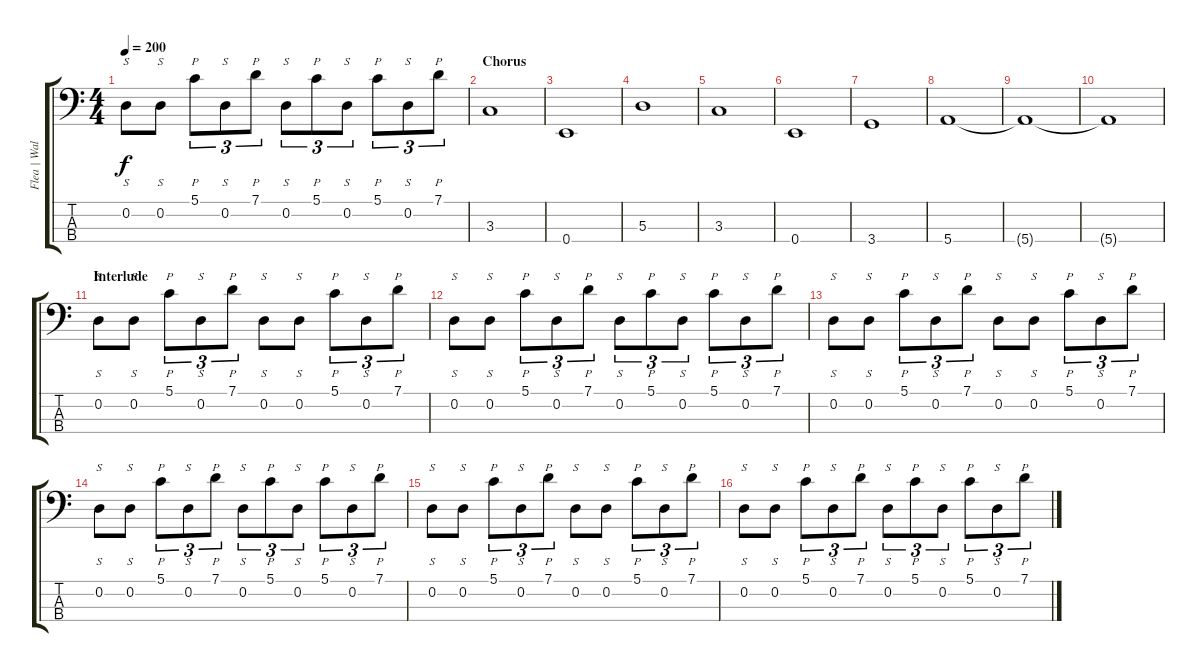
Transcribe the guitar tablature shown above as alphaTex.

\track ("Flea | Wal Mk II | Bass" "Flea | Wal") {instrument slapbass2}
\staff {score tabs}
\tuning (G2 D2 A1 E1) {hide}
\ts (4 4)
\tempo 200
\clef f4
\ks c
0.2.8{s dy f} 0.2.8{s} 5.1.8{p tu (3 2)} 0.2.8{s tu (3 2)} 7.1.8{p tu (3 2)} 0.2.8{s tu (3 2)} 5.1.8{p tu (3 2)} 0.2.8{s tu (3 2)} 5.1.8{p tu (3 2)} 0.2.8{s tu (3 2)} 7.1.8{p tu (3 2)} |
\section ("" "Chorus")
3.3.1 |
0.4.1 |
5.3.1 |
3.3.1 |
0.4.1 |
3.4.1 |
5.4.1 |
5.4{t}.1 |
5.4{t}.1 |
\section ("" "Interlude")
0.2.8{s} 0.2.8{s} 5.1.8{p tu (3 2)} 0.2.8{s tu (3 2)} 7.1.8{p tu (3 2)} 0.2.8{s} 0.2.8{s} 5.1.8{p tu (3 2)} 0.2.8{s tu (3 2)} 7.1.8{p tu (3 2)} |
0.2.8{s} 0.2.8{s} 5.1.8{p tu (3 2)} 0.2.8{s tu (3 2)} 7.1.8{p tu (3 2)} 0.2.8{s tu (3 2)} 5.1.8{p tu (3 2)} 0.2.8{s tu (3 2)} 5.1.8{p tu (3 2)} 0.2.8{s tu (3 2)} 7.1.8{p tu (3 2)} |
0.2.8{s} 0.2.8{s} 5.1.8{p tu (3 2)} 0.2.8{s tu (3 2)} 7.1.8{p tu (3 2)} 0.2.8{s} 0.2.8{s} 5.1.8{p tu (3 2)} 0.2.8{s tu (3 2)} 7.1.8{p tu (3 2)} |
0.2.8{s} 0.2.8{s} 5.1.8{p tu (3 2)} 0.2.8{s tu (3 2)} 7.1.8{p tu (3 2)} 0.2.8{s tu (3 2)} 5.1.8{p tu (3 2)} 0.2.8{s tu (3 2)} 5.1.8{p tu (3 2)} 0.2.8{s tu (3 2)} 7.1.8{p tu (3 2)} |
0.2.8{s} 0.2.8{s} 5.1.8{p tu (3 2)} 0.2.8{s tu (3 2)} 7.1.8{p tu (3 2)} 0.2.8{s} 0.2.8{s} 5.1.8{p tu (3 2)} 0.2.8{s tu (3 2)} 7.1.8{p tu (3 2)} |
0.2.8{s} 0.2.8{s} 5.1.8{p tu (3 2)} 0.2.8{s tu (3 2)} 7.1.8{p tu (3 2)} 0.2.8{s tu (3 2)} 5.1.8{p tu (3 2)} 0.2.8{s tu (3 2)} 5.1.8{p tu (3 2)} 0.2.8{s tu (3 2)} 7.1.8{p tu (3 2)}
